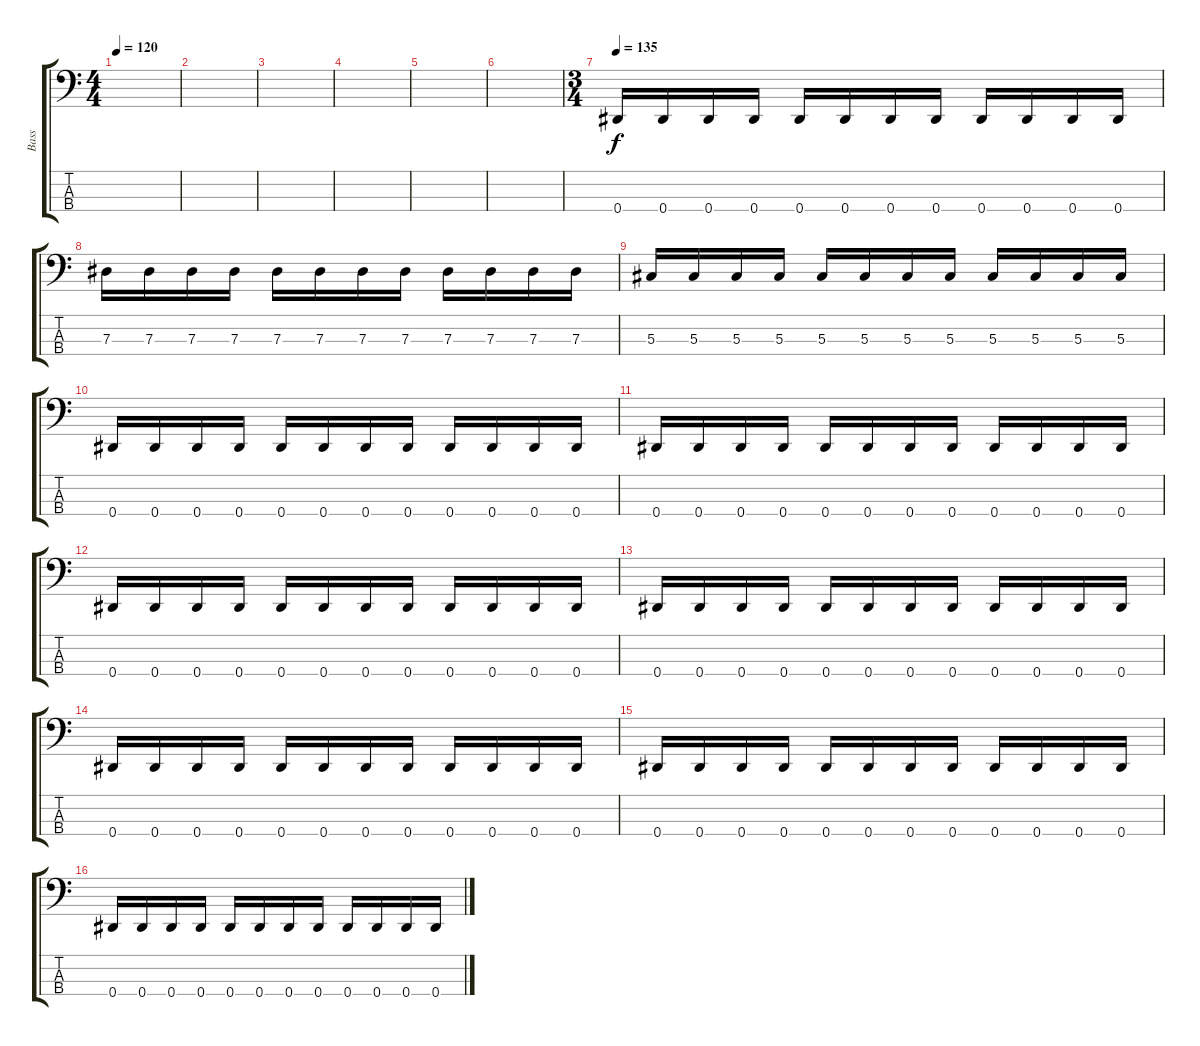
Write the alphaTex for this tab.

\track ("Bass" "Bass") {instrument electricbassfinger}
\staff {score tabs}
\tuning (Gb2 Db2 Ab1 Eb1) {hide}
\ts (4 4)
\tempo 120
\clef f4
\ks c
|
|
|
|
|
|
\ts (3 4)
\tempo 135
0.4.16 0.4.16 0.4.16 0.4.16 0.4.16 0.4.16 0.4.16 0.4.16 0.4.16 0.4.16 0.4.16 0.4.16 |
7.3.16 7.3.16 7.3.16 7.3.16 7.3.16 7.3.16 7.3.16 7.3.16 7.3.16 7.3.16 7.3.16 7.3.16 |
5.3.16 5.3.16 5.3.16 5.3.16 5.3.16 5.3.16 5.3.16 5.3.16 5.3.16 5.3.16 5.3.16 5.3.16 |
0.4.16 0.4.16 0.4.16 0.4.16 0.4.16 0.4.16 0.4.16 0.4.16 0.4.16 0.4.16 0.4.16 0.4.16 |
0.4.16 0.4.16 0.4.16 0.4.16 0.4.16 0.4.16 0.4.16 0.4.16 0.4.16 0.4.16 0.4.16 0.4.16 |
0.4.16 0.4.16 0.4.16 0.4.16 0.4.16 0.4.16 0.4.16 0.4.16 0.4.16 0.4.16 0.4.16 0.4.16 |
0.4.16 0.4.16 0.4.16 0.4.16 0.4.16 0.4.16 0.4.16 0.4.16 0.4.16 0.4.16 0.4.16 0.4.16 |
0.4.16 0.4.16 0.4.16 0.4.16 0.4.16 0.4.16 0.4.16 0.4.16 0.4.16 0.4.16 0.4.16 0.4.16 |
0.4.16 0.4.16 0.4.16 0.4.16 0.4.16 0.4.16 0.4.16 0.4.16 0.4.16 0.4.16 0.4.16 0.4.16 |
0.4.16 0.4.16 0.4.16 0.4.16 0.4.16 0.4.16 0.4.16 0.4.16 0.4.16 0.4.16 0.4.16 0.4.16
